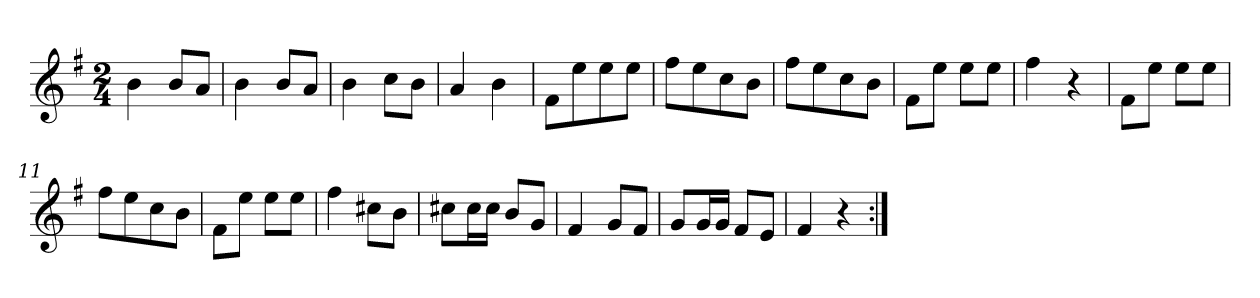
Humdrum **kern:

**kern
*part1
*staff1
*clefG2
*k[f#]
*G:
*M2/4
=1
4b
8bL
8aJ
=2
4b
8bL
8aJ
=3
4b
8ccL
8bJ
=4
4a
4b
=5
8f#L
8ee
8ee
8eeJ
=6
8ff#L
8ee
8cc
8bJ
=7
8ff#L
8ee
8cc
8bJ
=8
8f#L
8eeJ
8eeL
8eeJ
=9
4ff#
4r
=10
8f#L
8eeJ
8eeL
8eeJ
=11
8ff#L
8ee
8cc
8bJ
=12
8f#L
8eeJ
8eeL
8eeJ
=13
4ff#
8cc#XL
8bJ
=14
8cc#XL
16cc#L
16cc#JJ
8bL
8gJ
=15
4f#
8gL
8f#J
=16
8gL
16gL
16gJJ
8f#L
8eJ
=17
4f#
4r
=:|!
*-
